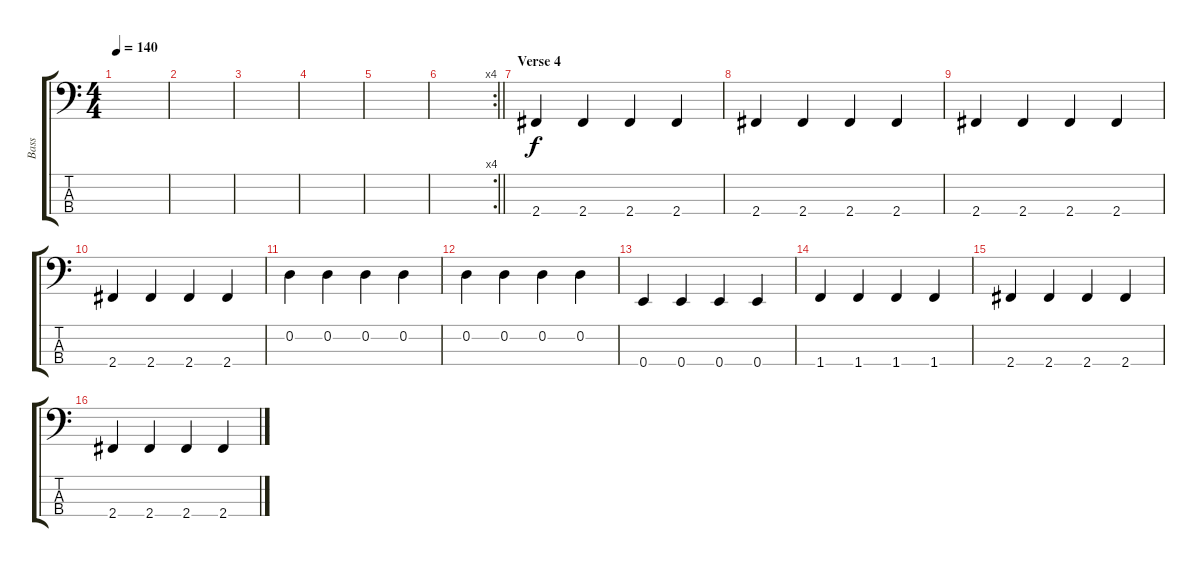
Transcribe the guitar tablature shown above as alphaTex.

\track ("Bass" "Bass") {instrument electricbassfinger}
\staff {score tabs}
\tuning (G2 D2 A1 E1) {hide}
\ts (4 4)
\tempo 140
\clef f4
\ks c
|
|
|
|
|
\rc 4
\barLineRight lightlight
|
\section ("" "Verse 4")
2.4.4 2.4.4 2.4.4 2.4.4 |
2.4.4 2.4.4 2.4.4 2.4.4 |
2.4.4 2.4.4 2.4.4 2.4.4 |
2.4.4 2.4.4 2.4.4 2.4.4 |
0.2.4 0.2.4 0.2.4 0.2.4 |
0.2.4 0.2.4 0.2.4 0.2.4 |
0.4.4 0.4.4 0.4.4 0.4.4 |
1.4.4 1.4.4 1.4.4 1.4.4 |
2.4.4 2.4.4 2.4.4 2.4.4 |
2.4.4 2.4.4 2.4.4 2.4.4
